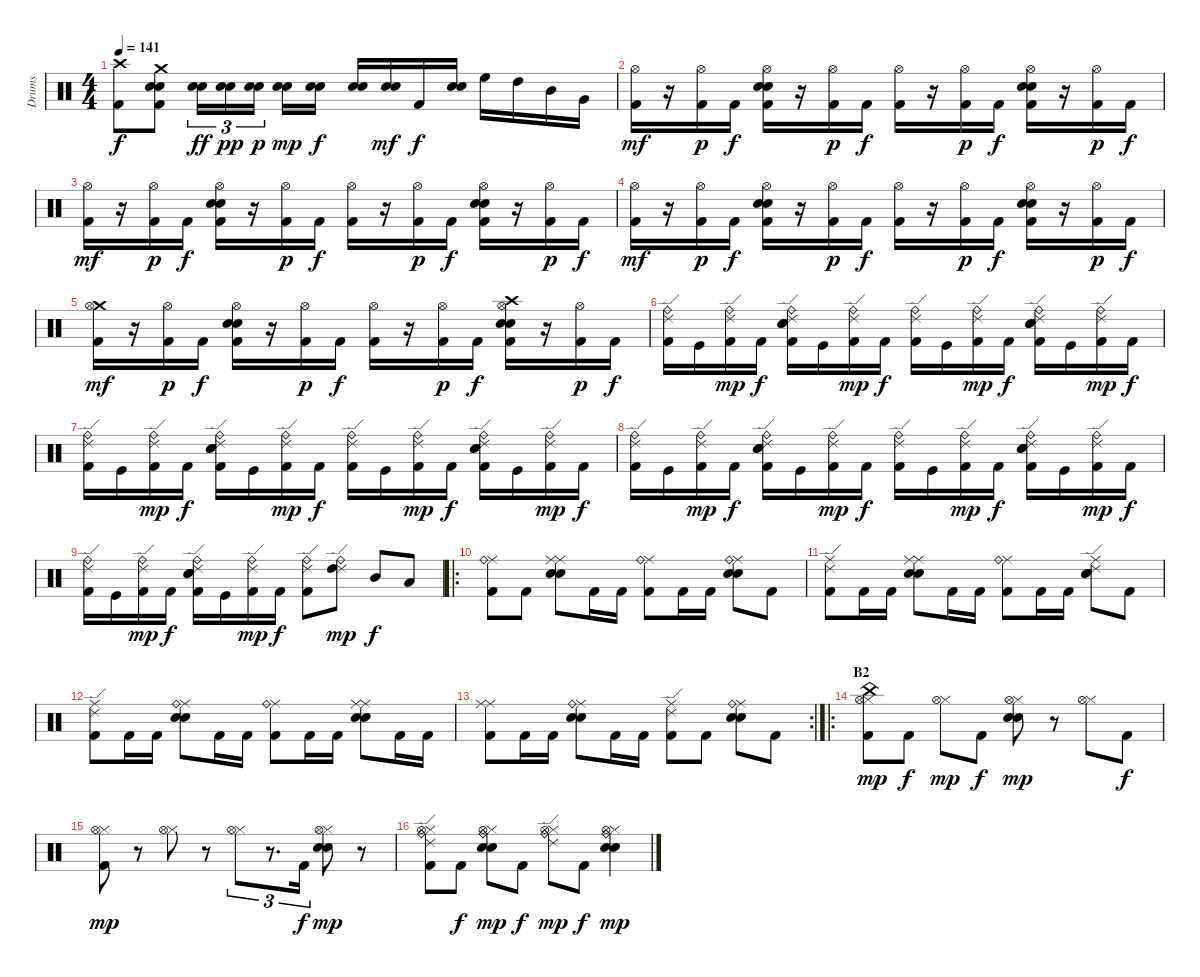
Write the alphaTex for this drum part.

\track ("Drums" "Drums") {instrument percussion}
\staff {score}
\articulation defaults
\ts (4 4)
\tempo 141
\clef neutral
\ks c
("Crash high (hit)" "Kick (hit) 2").8{dy f} ("Crash medium (hit)" "Snare (hit) 2" "Electric Snare (hit)" "Kick (hit) 2").8 ("Snare (hit) 2" "Electric Snare (hit)").16{tu (3 2) dy ff} ("Snare (hit) 2" "Electric Snare (hit)").16{tu (3 2) dy pp} ("Snare (hit) 2" "Electric Snare (hit)").16{tu (3 2) dy p} ("Snare (hit) 2" "Electric Snare (hit)").16{dy mp} ("Snare (hit) 2" "Electric Snare (hit)").16{dy f} ("Snare (hit) 2" "Electric Snare (hit)").16 ("Snare (hit) 2" "Electric Snare (hit)").16{dy mf} "Kick (hit) 2".16{dy f} ("Snare (hit) 2" "Electric Snare (hit)").16 "High Floor Tom (hit)".16 "High Tom (hit)".16 "Mid Tom (hit)".16 "Very Low Tom (hit)".16 |
("Hi-Hat (open)" "Kick (hit) 2").16{dy mf} r.16 ("Hi-Hat (open)" "Kick (hit) 2").16{dy p} "Kick (hit) 2".16{dy f} ("Hi-Hat (open)" "Electric Snare (hit)" "Snare (hit) 2" "Kick (hit) 2").16 r.16 ("Hi-Hat (open)" "Kick (hit) 2").16{dy p} "Kick (hit) 2".16{dy f} ("Hi-Hat (open)" "Kick (hit) 2").16 r.16 ("Hi-Hat (open)" "Kick (hit) 2").16{dy p} "Kick (hit) 2".16{dy f} ("Hi-Hat (open)" "Electric Snare (hit)" "Snare (hit) 2" "Kick (hit) 2").16 r.16 ("Hi-Hat (open)" "Kick (hit) 2").16{dy p} "Kick (hit) 2".16{dy f} |
("Hi-Hat (open)" "Kick (hit) 2").16{dy mf} r.16 ("Hi-Hat (open)" "Kick (hit) 2").16{dy p} "Kick (hit) 2".16{dy f} ("Hi-Hat (open)" "Electric Snare (hit)" "Snare (hit) 2" "Kick (hit) 2").16 r.16 ("Hi-Hat (open)" "Kick (hit) 2").16{dy p} "Kick (hit) 2".16{dy f} ("Hi-Hat (open)" "Kick (hit) 2").16 r.16 ("Hi-Hat (open)" "Kick (hit) 2").16{dy p} "Kick (hit) 2".16{dy f} ("Hi-Hat (open)" "Electric Snare (hit)" "Snare (hit) 2" "Kick (hit) 2").16 r.16 ("Hi-Hat (open)" "Kick (hit) 2").16{dy p} "Kick (hit) 2".16{dy f} |
("Hi-Hat (open)" "Kick (hit) 2").16{dy mf} r.16 ("Hi-Hat (open)" "Kick (hit) 2").16{dy p} "Kick (hit) 2".16{dy f} ("Hi-Hat (open)" "Electric Snare (hit)" "Snare (hit) 2" "Kick (hit) 2").16 r.16 ("Hi-Hat (open)" "Kick (hit) 2").16{dy p} "Kick (hit) 2".16{dy f} ("Hi-Hat (open)" "Kick (hit) 2").16 r.16 ("Hi-Hat (open)" "Kick (hit) 2").16{dy p} "Kick (hit) 2".16{dy f} ("Hi-Hat (open)" "Electric Snare (hit)" "Snare (hit) 2" "Kick (hit) 2").16 r.16 ("Hi-Hat (open)" "Kick (hit) 2").16{dy p} "Kick (hit) 2".16{dy f} |
("Crash medium (hit)" "Hi-Hat (open)" "Kick (hit) 2").16{dy mf} r.16 ("Hi-Hat (open)" "Kick (hit) 2").16{dy p} "Kick (hit) 2".16{dy f} ("Hi-Hat (open)" "Electric Snare (hit)" "Snare (hit) 2" "Kick (hit) 2").16 r.16 ("Hi-Hat (open)" "Kick (hit) 2").16{dy p} "Kick (hit) 2".16{dy f} ("Hi-Hat (open)" "Kick (hit) 2").16 r.16 ("Hi-Hat (open)" "Kick (hit) 2").16{dy p} "Kick (hit) 2".16{dy f} ("Crash high (hit)" "Hi-Hat (open)" "Electric Snare (hit)" "Snare (hit) 2" "Kick (hit) 2").16 r.16 ("Hi-Hat (open)" "Kick (hit) 2").16{dy p} "Kick (hit) 2".16{dy f} |
("Ride (edge) 2" "Ride (bell)" "Kick (hit) 2").16 "Kick (hit)".16 ("Ride (edge) 2" "Ride (bell)" "Kick (hit) 2").16{dy mp} "Kick (hit) 2".16{dy f} ("Ride (edge) 2" "Ride (bell)" "Electric Snare (hit)" "Snare (hit) 2" "Kick (hit) 2").16 "Kick (hit)".16 ("Ride (edge) 2" "Ride (bell)" "Kick (hit) 2").16{dy mp} "Kick (hit) 2".16{dy f} ("Ride (edge) 2" "Ride (bell)" "Kick (hit) 2").16 "Kick (hit)".16 ("Ride (edge) 2" "Ride (bell)" "Kick (hit) 2").16{dy mp} "Kick (hit) 2".16{dy f} ("Ride (edge) 2" "Ride (bell)" "Electric Snare (hit)" "Snare (hit) 2" "Kick (hit) 2").16 "Kick (hit)".16 ("Ride (edge) 2" "Ride (bell)" "Kick (hit) 2").16{dy mp} "Kick (hit) 2".16{dy f} |
("Ride (edge) 2" "Ride (bell)" "Kick (hit) 2").16 "Kick (hit)".16 ("Ride (edge) 2" "Ride (bell)" "Kick (hit) 2").16{dy mp} "Kick (hit) 2".16{dy f} ("Ride (edge) 2" "Ride (bell)" "Electric Snare (hit)" "Snare (hit) 2" "Kick (hit) 2").16 "Kick (hit)".16 ("Ride (edge) 2" "Ride (bell)" "Kick (hit) 2").16{dy mp} "Kick (hit) 2".16{dy f} ("Ride (edge) 2" "Ride (bell)" "Kick (hit) 2").16 "Kick (hit)".16 ("Ride (edge) 2" "Ride (bell)" "Kick (hit) 2").16{dy mp} "Kick (hit) 2".16{dy f} ("Ride (edge) 2" "Ride (bell)" "Electric Snare (hit)" "Snare (hit) 2" "Kick (hit) 2").16 "Kick (hit)".16 ("Ride (edge) 2" "Ride (bell)" "Kick (hit) 2").16{dy mp} "Kick (hit) 2".16{dy f} |
("Ride (edge) 2" "Ride (bell)" "Kick (hit) 2").16 "Kick (hit)".16 ("Ride (edge) 2" "Ride (bell)" "Kick (hit) 2").16{dy mp} "Kick (hit) 2".16{dy f} ("Ride (edge) 2" "Ride (bell)" "Electric Snare (hit)" "Snare (hit) 2" "Kick (hit) 2").16 "Kick (hit)".16 ("Ride (edge) 2" "Ride (bell)" "Kick (hit) 2").16{dy mp} "Kick (hit) 2".16{dy f} ("Ride (edge) 2" "Ride (bell)" "Kick (hit) 2").16 "Kick (hit)".16 ("Ride (edge) 2" "Ride (bell)" "Kick (hit) 2").16{dy mp} "Kick (hit) 2".16{dy f} ("Ride (edge) 2" "Ride (bell)" "Electric Snare (hit)" "Snare (hit) 2" "Kick (hit) 2").16 "Kick (hit)".16 ("Ride (edge) 2" "Ride (bell)" "Kick (hit) 2").16{dy mp} "Kick (hit) 2".16{dy f} |
("Ride (edge) 2" "Ride (bell)" "Kick (hit) 2").16 "Kick (hit)".16 ("Ride (edge) 2" "Ride (bell)" "Kick (hit) 2").16{dy mp} "Kick (hit) 2".16{dy f} ("Ride (edge) 2" "Ride (bell)" "Electric Snare (hit)" "Snare (hit) 2" "Kick (hit) 2").16 "Kick (hit)".16 ("Ride (edge) 2" "Ride (bell)" "Kick (hit) 2").16{dy mp} "Kick (hit) 2".16{dy f} ("Ride (edge) 2" "Ride (bell)" "Kick (hit) 2").8 ("Ride (edge) 2" "Ride (bell)" "High Tom (hit)").8{dy mp} "Mid Tom (hit)".8{dy f} "Low Tom (hit)".8 |
\ro
("Ride (middle)" "Ride (bell)" "Kick (hit) 2").8 "Kick (hit) 2".8 ("Ride (middle)" "Ride (middle)" "Electric Snare (hit)" "Snare (hit) 2").8 "Kick (hit) 2".16 "Kick (hit) 2".16 ("Ride (middle)" "Ride (bell)" "Kick (hit) 2").8 "Kick (hit) 2".16 "Kick (hit) 2".16 ("Ride (middle)" "Ride (bell)" "Electric Snare (hit)" "Snare (hit) 2").8 "Kick (hit) 2".8 |
("Ride (middle)" "Ride (edge) 2" "Kick (hit) 2").8 "Kick (hit) 2".16 "Kick (hit) 2".16 ("Ride (middle)" "Ride (middle)" "Electric Snare (hit)" "Snare (hit) 2").8 "Kick (hit) 2".16 "Kick (hit) 2".16 ("Ride (middle)" "Ride (bell)" "Kick (hit) 2").8 "Kick (hit) 2".16 "Kick (hit) 2".16 ("Ride (middle)" "Ride (edge) 2" "Electric Snare (hit)" "Snare (hit) 2").8 "Kick (hit) 2".8 |
("Ride (middle)" "Ride (edge) 2" "Kick (hit) 2").8 "Kick (hit) 2".16 "Kick (hit) 2".16 ("Ride (middle)" "Ride (bell)" "Electric Snare (hit)" "Snare (hit) 2").8 "Kick (hit) 2".16 "Kick (hit) 2".16 ("Ride (middle)" "Ride (bell)" "Kick (hit) 2").8 "Kick (hit) 2".16 "Kick (hit) 2".16 ("Ride (middle)" "Ride (middle)" "Electric Snare (hit)" "Snare (hit) 2").8 "Kick (hit) 2".16 "Kick (hit) 2".16 |
\rc 2
("Ride (middle)" "Ride (middle)" "Kick (hit) 2").8 "Kick (hit) 2".16 "Kick (hit) 2".16 ("Ride (middle)" "Ride (bell)" "Electric Snare (hit)" "Snare (hit) 2").8 "Kick (hit) 2".16 "Kick (hit) 2".16 ("Ride (middle)" "Ride (edge) 2" "Kick (hit) 2").8 "Kick (hit) 2".8 ("Ride (middle)" "Ride (bell)" "Electric Snare (hit)" "Snare (hit) 2").8 "Kick (hit) 2".8 |
\ro
\section ("" "B2")
("China (hit)" "Hi-Hat (closed)" "Hi-Hat (open)" "Kick (hit) 2").8{dy mp} "Kick (hit) 2".8{dy f} ("Hi-Hat (closed)" "Hi-Hat (open)").8{dy mp} "Kick (hit) 2".8{dy f} ("Hi-Hat (closed)" "Hi-Hat (open)" "Snare (hit) 2" "Electric Snare (hit)").8{dy mp} r.8 ("Hi-Hat (closed)" "Hi-Hat (open)").8 "Kick (hit) 2".8{dy f} |
("Hi-Hat (closed)" "Hi-Hat (open)" "Kick (hit) 2").8{dy mp} r.8 ("Hi-Hat (closed)" "Hi-Hat (open)").8 r.8 ("Hi-Hat (closed)" "Hi-Hat (open)").8{tu (3 2)} r.8{d tu (3 2)} "Kick (hit) 2".16{tu (3 2) dy f} ("Hi-Hat (closed)" "Hi-Hat (open)" "Electric Snare (hit)" "Snare (hit) 2").8{dy mp} r.8 |
("Ride (bell)" "Hi-Hat (closed)" "Hi-Hat (open)" "Ride (edge) 2" "Kick (hit) 2").8 "Kick (hit) 2".8{dy f} ("Ride (bell)" "Hi-Hat (closed)" "Hi-Hat (open)" "Snare (hit) 2" "Electric Snare (hit)").8{dy mp} "Kick (hit) 2".8{dy f} ("Ride (bell)" "Hi-Hat (closed)" "Hi-Hat (open)" "Ride (edge) 2").8{dy mp} "Kick (hit) 2".8{dy f} ("Ride (bell)" "Hi-Hat (closed)" "Hi-Hat (open)" "Snare (hit) 2" "Electric Snare (hit)").4{dy mp}
